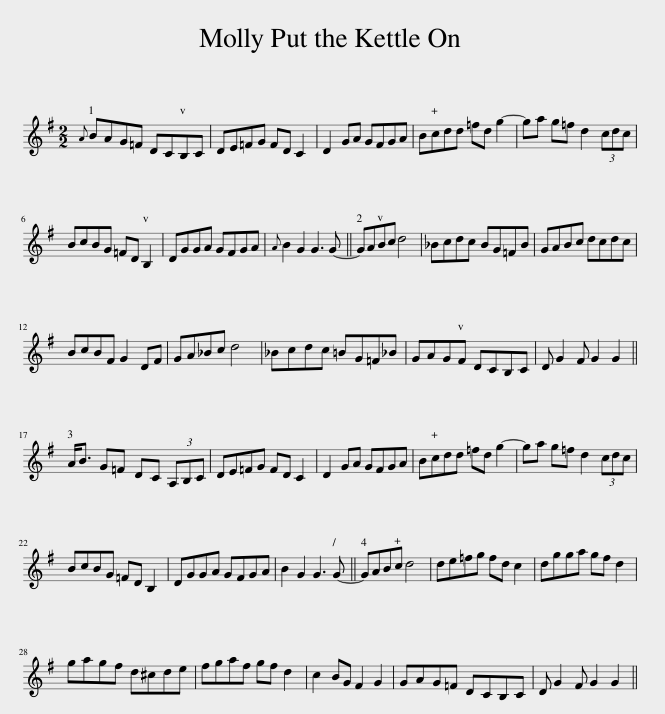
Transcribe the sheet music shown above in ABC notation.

X:1
L:1/8
M:2/2
I:linebreak $
K:G
V:1 treble
V:1
{A} BAG=F DCB,C | DE=FG FD C2 | D2 GA GFGA | Bcdd =fd g2- | ga g=f d2 (3cdc |$ %5
 BcBG =FD B,2 | DGGA GFGA |{A} B2 G2 G3 G- || GABc d4 | _Bcdc BG=FB | %10
 GABc dcdc |$ BcBF G2 DF | GA_Bc d4 | _Bcdc =BG=F_B | GAGF DCB,C | %15
 D G2 F G2 G2 ||$ A<B G=F DC (3A,B,C | DE=FG FD C2 | D2 GA GFGA | Bcdd =fd g2- | %20
 ga g=f d2 (3cdc |$ BcBG =FD B,2 | DGGA GFGA | B2 G2 G3 G- || GABc d4 | %25
 de=fg fd c2 | dgga gf d2 |$ gagf d^cde | fgaf gf d2 | c2 BG F2 G2 | %30
 GAG=F DCB,C | D G2 F G2 G2 || %32
